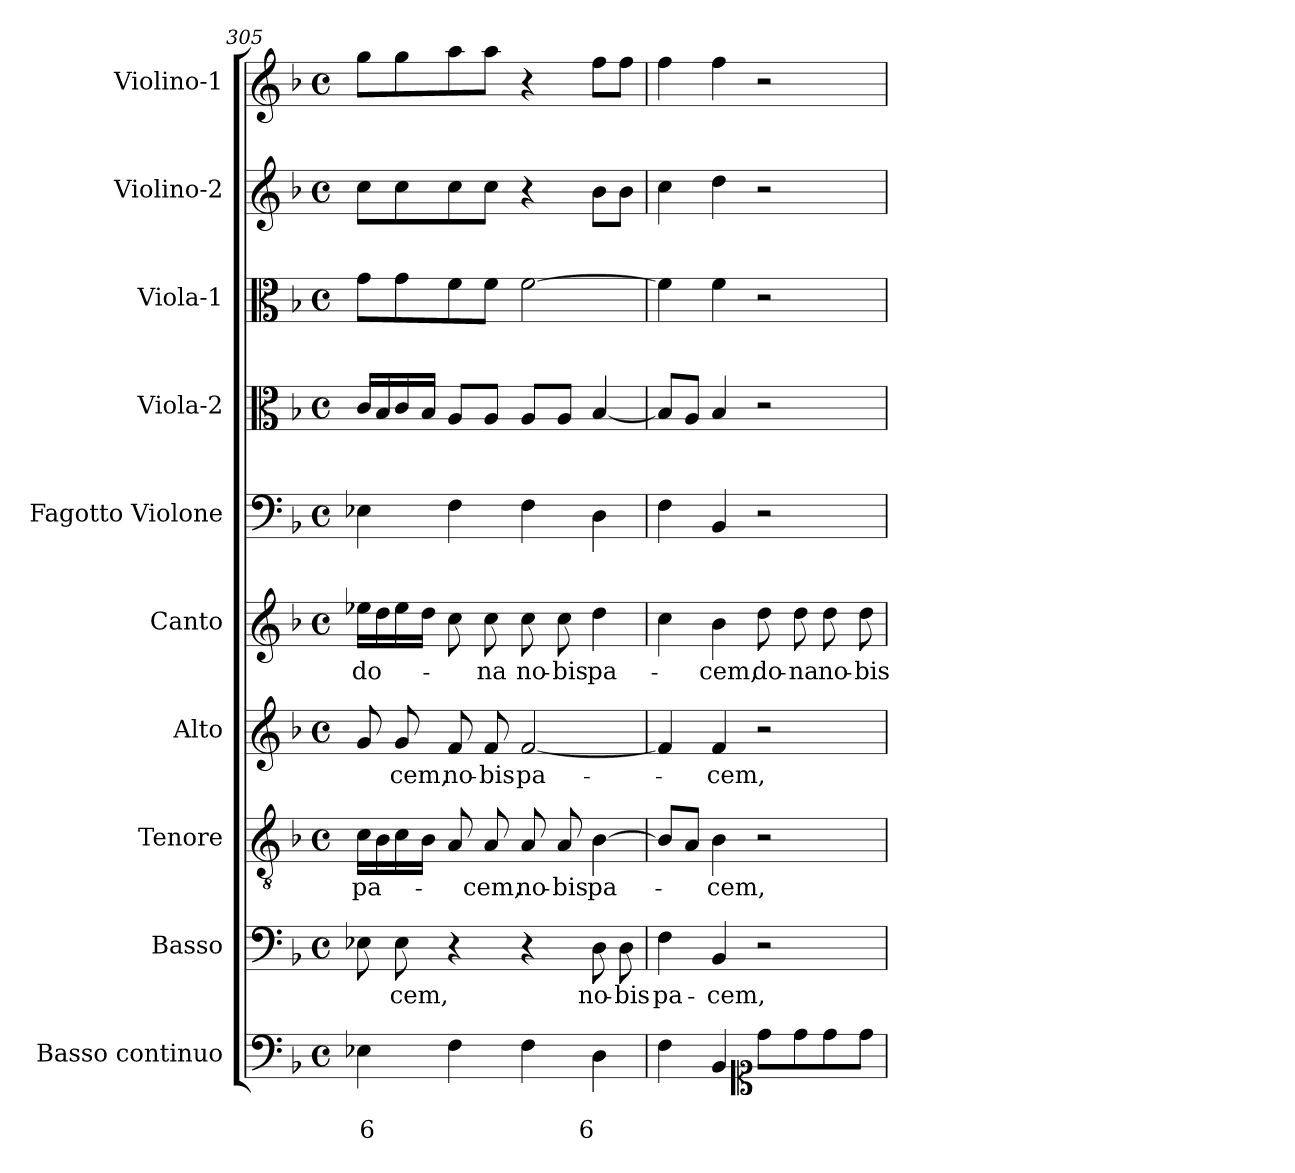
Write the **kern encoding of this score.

**kern	**text	**text	**kern	**text	**kern	**text	**kern	**text	**kern	**text	**kern	**kern	**kern	**kern	**kern
*part10	*part10	*part10	*part9	*part9	*part8	*part8	*part7	*part7	*part6	*part6	*part5	*part4	*part3	*part2	*part1
*staff10	*staff10	*staff10	*staff9	*staff9	*staff8	*staff8	*staff7	*staff7	*staff6	*staff6	*staff5	*staff4	*staff3	*staff2	*staff1
*I"Basso continuo	*	*	*I"Basso	*	*I"Tenore	*	*I"Alto	*	*I"Canto	*	*I"Fagotto Violone	*I"Viola-2	*I"Viola-1	*I"Violino-2	*I"Violino-1
*clefF4	*	*	*clefF4	*	*clefGv2	*	*clefG2	*	*clefG2	*	*clefF4	*clefC3	*clefC3	*clefG2	*clefG2
*k[b-]	*	*	*k[b-]	*	*k[b-]	*	*k[b-]	*	*k[b-]	*	*k[b-]	*k[b-]	*k[b-]	*k[b-]	*k[b-]
*F:	*	*	*F:	*	*F:	*	*F:	*	*F:	*	*F:	*F:	*F:	*F:	*F:
*M4/4	*	*	*M4/4	*	*M4/4	*	*M4/4	*	*M4/4	*	*M4/4	*M4/4	*M4/4	*M4/4	*M4/4
*met(c)	*	*	*met(c)	*	*met(c)	*	*met(c)	*	*met(c)	*	*met(c)	*met(c)	*met(c)	*met(c)	*met(c)
=305	=305	=305	=305	=305	=305	=305	=305	=305	=305	=305	=305	=305	=305	=305	=305
!	!	!LO:LY:b	!	!	!	!	!	!	!	!	!	!	!	!	!
!	!	!	!	!	!	!LO:LY:b	!	!	!	!	!	!	!	!	!
!	!	!	!	!	!	!	!	!	!	!LO:LY:b	!	!	!	!	!
4E-X\	.	6	8E-X\	.	16c\LL	pa-	8g/	.	16ee-X\LL	do-	4E-X\	16c/LL	8g\L	8cc\L	8gg\L
.	.	.	.	.	16B-\	.	.	.	16dd\	.	.	16B-/	.	.	.
!	!	!	!	!LO:LY:b	!	!	!	!	!	!	!	!	!	!	!
!	!	!	!	!	!	!	!	!LO:LY:b	!	!	!	!	!	!	!
.	.	.	8E-\	-cem,	16c\	.	8g/	-cem,	16ee-\	.	.	16c/	8g\	8cc\	8gg\
.	.	.	.	.	16B-\JJ	.	.	.	16dd\JJ	.	.	16B-/JJ	.	.	.
!	!	!	!	!	!	!	!	!LO:LY:b	!	!	!	!	!	!	!
4F\	.	.	4r	.	8A/	.	8f/	no-	8cc\	.	4F\	8A/L	8f\	8cc\	8aa\
!	!	!	!	!	!	!LO:LY:b	!	!	!	!	!	!	!	!	!
!	!	!	!	!	!	!	!	!LO:LY:b	!	!	!	!	!	!	!
!	!	!	!	!	!	!	!	!	!	!LO:LY:b	!	!	!	!	!
.	.	.	.	.	8A/	-cem,	8f/	-bis	8cc\	-na	.	8A/J	8f\J	8cc\J	8aa\J
!	!	!	!	!	!	!LO:LY:b	!	!	!	!	!	!	!	!	!
!	!	!	!	!	!	!	!	!LO:LY:b	!	!	!	!	!	!	!
!	!	!	!	!	!	!	!	!	!	!LO:LY:b	!	!	!	!	!
4F\	.	.	4r	.	8A/	no-	[2f/	pa-	8cc\	no-	4F\	8A/L	[2f\	4r	4r
!	!	!	!	!	!	!LO:LY:b	!	!	!	!	!	!	!	!	!
!	!	!	!	!	!	!	!	!	!	!LO:LY:b	!	!	!	!	!
.	.	.	.	.	8A/	-bis	.	.	8cc\	-bis	.	8A/J	.	.	.
!	!	!LO:LY:b	!	!	!	!	!	!	!	!	!	!	!	!	!
!	!	!	!	!LO:LY:b	!	!	!	!	!	!	!	!	!	!	!
!	!	!	!	!	!	!LO:LY:b	!	!	!	!	!	!	!	!	!
!	!	!	!	!	!	!	!	!	!	!LO:LY:b	!	!	!	!	!
4D\	.	6	8D\	no-	[4B-\	pa-	.	.	4dd\	pa-	4D\	[4B-/	.	8b-\L	8ff\L
!	!	!	!	!LO:LY:b	!	!	!	!	!	!	!	!	!	!	!
.	.	.	8D\	-bis	.	.	.	.	.	.	.	.	.	8b-\J	8ff\J
=306	=306	=306	=306	=306	=306	=306	=306	=306	=306	=306	=306	=306	=306	=306	=306
!	!	!	!	!LO:LY:b	!	!	!	!	!	!	!	!	!	!	!
4F\	.	.	4F\	pa-	8B-/L]	.	4f/]	.	4cc\	.	4F\	8B-/L]	4f\]	4cc\	4ff\
.	.	.	.	.	8A/J	.	.	.	.	.	.	8A/J	.	.	.
!	!	!	!	!LO:LY:b	!	!	!	!	!	!	!	!	!	!	!
!	!	!	!	!	!	!LO:LY:b	!	!	!	!	!	!	!	!	!
!	!	!	!	!	!	!	!	!LO:LY:b	!	!	!	!	!	!	!
!	!	!	!	!	!	!	!	!	!	!LO:LY:b	!	!	!	!	!
4BB-/	.	.	4BB-/	-cem,	4B-\	-cem,	4f/	-cem,	4b-\	-cem,	4BB-/	4B-/	4f\	4dd\	4ff\
*clefC1	*	*	*	*	*	*	*	*	*	*	*	*	*	*	*
!	!	!	!	!	!	!	!	!	!	!LO:LY:b	!	!	!	!	!
8dd\L	.	.	2r	.	2r	.	2r	.	8dd\	do-	2r	2r	2r	2r	2r
!	!	!	!	!	!	!	!	!	!	!LO:LY:b	!	!	!	!	!
8dd\	.	.	.	.	.	.	.	.	8dd\	-na	.	.	.	.	.
!	!	!	!	!	!	!	!	!	!	!LO:LY:b	!	!	!	!	!
8dd\	.	.	.	.	.	.	.	.	8dd\	no-	.	.	.	.	.
!	!	!	!	!	!	!	!	!	!	!LO:LY:b	!	!	!	!	!
8dd\J	.	.	.	.	.	.	.	.	8dd\	-bis	.	.	.	.	.
=	=	=	=	=	=	=	=	=	=	=	=	=	=	=	=
*-	*-	*-	*-	*-	*-	*-	*-	*-	*-	*-	*-	*-	*-	*-	*-
